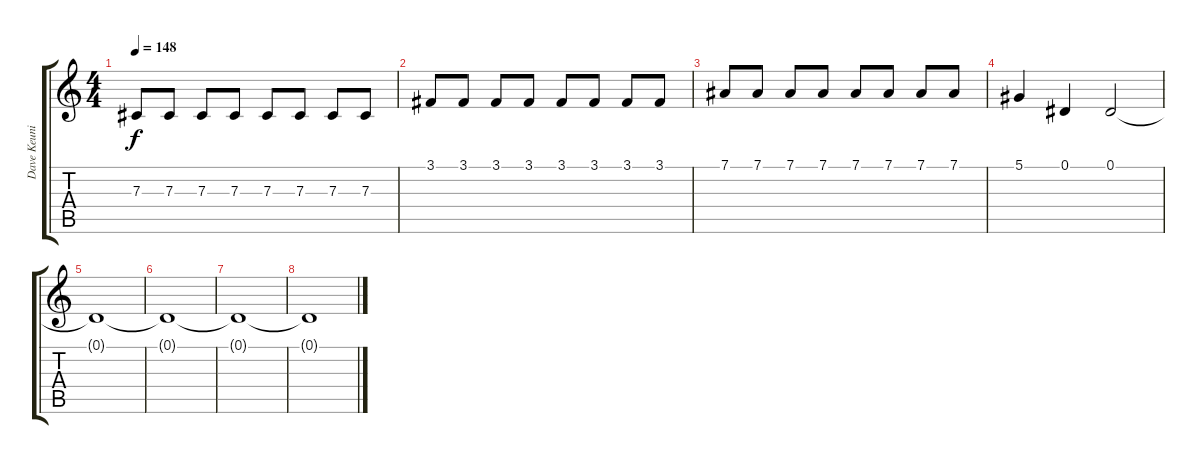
\track ("Dave Keuning - Rhythm Guitar" "Dave Keuni") {instrument steeldrums}
\staff {score tabs}
\tuning (Eb4 Bb3 Gb3 Db3 Ab2 Eb2) {hide}
\ts (4 4)
\tempo 148
\clef g2
\ks c
7.3.8{dy f} 7.3.8 7.3.8 7.3.8 7.3.8 7.3.8 7.3.8 7.3.8 |
3.1.8 3.1.8 3.1.8 3.1.8 3.1.8 3.1.8 3.1.8 3.1.8 |
7.1.8 7.1.8 7.1.8 7.1.8 7.1.8 7.1.8 7.1.8 7.1.8 |
5.1.4 0.1.4 0.1.2 |
0.1{t}.1 |
0.1{t}.1 |
0.1{t}.1 |
0.1{t}.1
